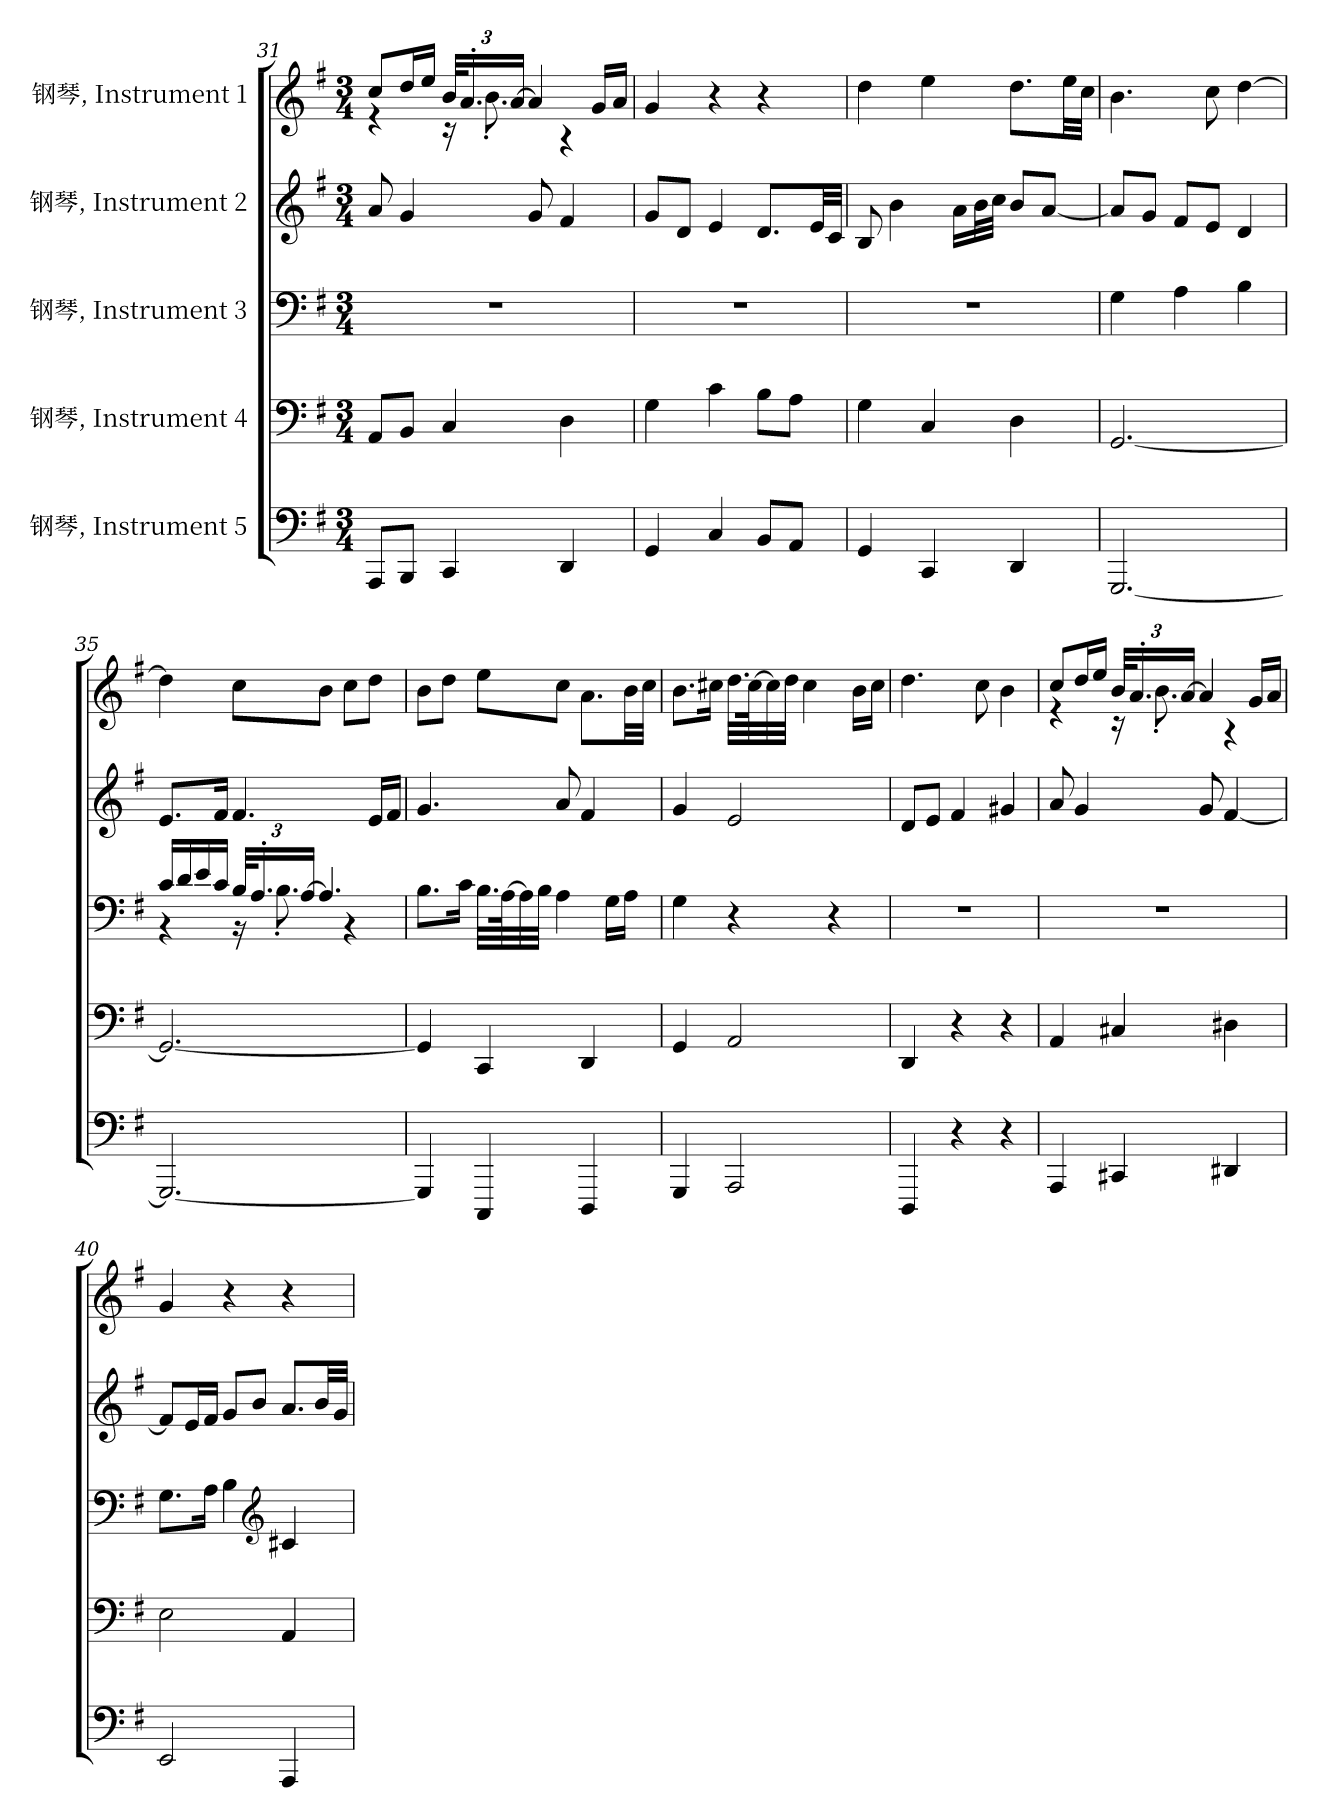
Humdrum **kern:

**kern	**kern	**kern	**kern	**kern
*part5	*part4	*part3	*part2	*part1
*staff5	*staff4	*staff3	*staff2	*staff1
*I"钢琴, Instrument 5	*I"钢琴, Instrument 4	*I"钢琴, Instrument 3	*I"钢琴, Instrument 2	*I"钢琴, Instrument 1
*clefF4	*clefF4	*clefF4	*clefG2	*clefG2
*k[f#]	*k[f#]	*k[f#]	*k[f#]	*k[f#]
*M3/4	*M3/4	*M3/4	*M3/4	*M3/4
=31	=31	=31	=31	=31
*	*	*	*	*^
8AAA/L	8AA/L	2.r	8a/	8cc/L	4r
8BBB/J	8BB/J	.	4g/	16dd/L	.
.	.	.	.	16ee/JJ	.
*	*	*	*	*Xbrackettup	*
4CC/	4C/	.	.	48b/KLL	16r
.	.	.	.	24.a'/	.
.	.	.	.	.	8.b'\
.	.	.	.	[24a/JJ	.
.	.	.	8g/	4a/]	.
4DD/	4D\	.	4f#/	.	4r
.	.	.	.	16g/LL	.
.	.	.	.	16a/JJ	.
*	*	*	*	*v	*v
!!LO:LB:g=z
=32	=32	=32	=32	=32
4GG/	4G\	2.r	8g/L	4g/
.	.	.	8d/J	.
4C/	4c\	.	4e/	4r
8BB/L	8B\L	.	8.d/L	4r
8AA/J	8A\J	.	.	.
.	.	.	32e/LL	.
.	.	.	32c/JJJ	.
=33	=33	=33	=33	=33
4GG/	4G\	2.r	8B/	4dd\
.	.	.	4b\	.
4CC/	4C/	.	.	4ee\
.	.	.	16a\LL	.
.	.	.	32b\L	.
.	.	.	32cc\JJJ	.
4DD/	4D\	.	8b/L	8.dd\L
.	.	.	[8a/J	.
.	.	.	.	32ee\LL
.	.	.	.	32cc\JJJ
=34	=34	=34	=34	=34
[2.GGG/	[2.GG/	4G\	8a/L]	4.b\
.	.	.	8g/J	.
.	.	4A\	8f#/L	.
.	.	.	8e/J	8cc\
.	.	4B\	4d/	[4dd\
=35	=35	=35	=35	=35
*	*	*^	*	*
2.GGG/_	2.GG/_	16c/LL	4r	8.e/L	4dd\]
.	.	16d/	.	.	.
.	.	16e/	.	.	.
.	.	16c/JJ	.	16f#/Jk	.
*	*	*Xbrackettup	*	*	*
.	.	48B/KLL	16r	4.f#/	8cc\L
.	.	24.A'/	.	.	.
.	.	.	8.B'\	.	.
.	.	[24A/JJ	.	.	.
.	.	4.A/]	.	.	8b\J
.	.	.	4r	.	8cc\L
.	.	.	.	16e/LL	8dd\J
.	.	.	.	16f#/JJ	.
*	*	*v	*v	*	*
!!LO:PB:g=z
=36	=36	=36	=36	=36
4GGG/]	4GG/]	8.B\L	4.g/	8b\L
.	.	.	.	8dd\J
.	.	16c\Jk	.	.
4CCC/	4CC/	32.B\LLL	.	8ee\L
.	.	[64A\K	.	.
.	.	32A\]	.	.
.	.	32B\JJJ	.	.
.	.	4A\	8a/	8cc\J
4DDD/	4DD/	.	4f#/	8.a\L
.	.	16G\LL	.	.
.	.	16A\JJ	.	32b\LL
.	.	.	.	32cc\JJJ
=37	=37	=37	=37	=37
4GGG/	4GG/	4G\	4g/	8.b\L
.	.	.	.	16cc#X\Jk
2AAA/	2AA/	4r	2e/	32.dd\LLL
.	.	.	.	[64cc#\K
.	.	.	.	32cc#\]
.	.	.	.	32dd\JJJ
.	.	.	.	4cc#\
.	.	4r	.	.
.	.	.	.	16b\LL
.	.	.	.	16cc#\JJ
=38	=38	=38	=38	=38
4DDD/	4DD/	2.r	8d/L	4.dd\
.	.	.	8e/J	.
4r	4r	.	4f#/	.
.	.	.	.	8cc\
4r	4r	.	4g#X/	4b\
=39	=39	=39	=39	=39
*	*	*	*	*^
4AAA/	4AA/	2.r	8a/	8cc/L	4r
.	.	.	4g/	16dd/L	.
.	.	.	.	16ee/JJ	.
4CC#X/	4C#X/	.	.	48b/KLL	16r
.	.	.	.	24.a'/	.
.	.	.	.	.	8.b'\
.	.	.	.	[24a/JJ	.
.	.	.	8g/	4a/]	.
4DD#X/	4D#X\	.	[4f#/	.	4r
.	.	.	.	16g/LL	.
.	.	.	.	16a/JJ	.
*	*	*	*	*v	*v
!!LO:LB:g=z
=40	=40	=40	=40	=40
2EE/	2E\	8.G\L	8f#/L]	4g/
.	.	.	16e/L	.
.	.	16A\Jk	16f#/JJ	.
.	.	4B\	8g/L	4r
.	.	.	8b/J	.
*	*	*clefG2	*	*
4AAA/	4AA/	4c#X/	8.a/L	4r
.	.	.	32b/LL	.
.	.	.	32g/JJJ	.
=	=	=	=	=
*-	*-	*-	*-	*-
